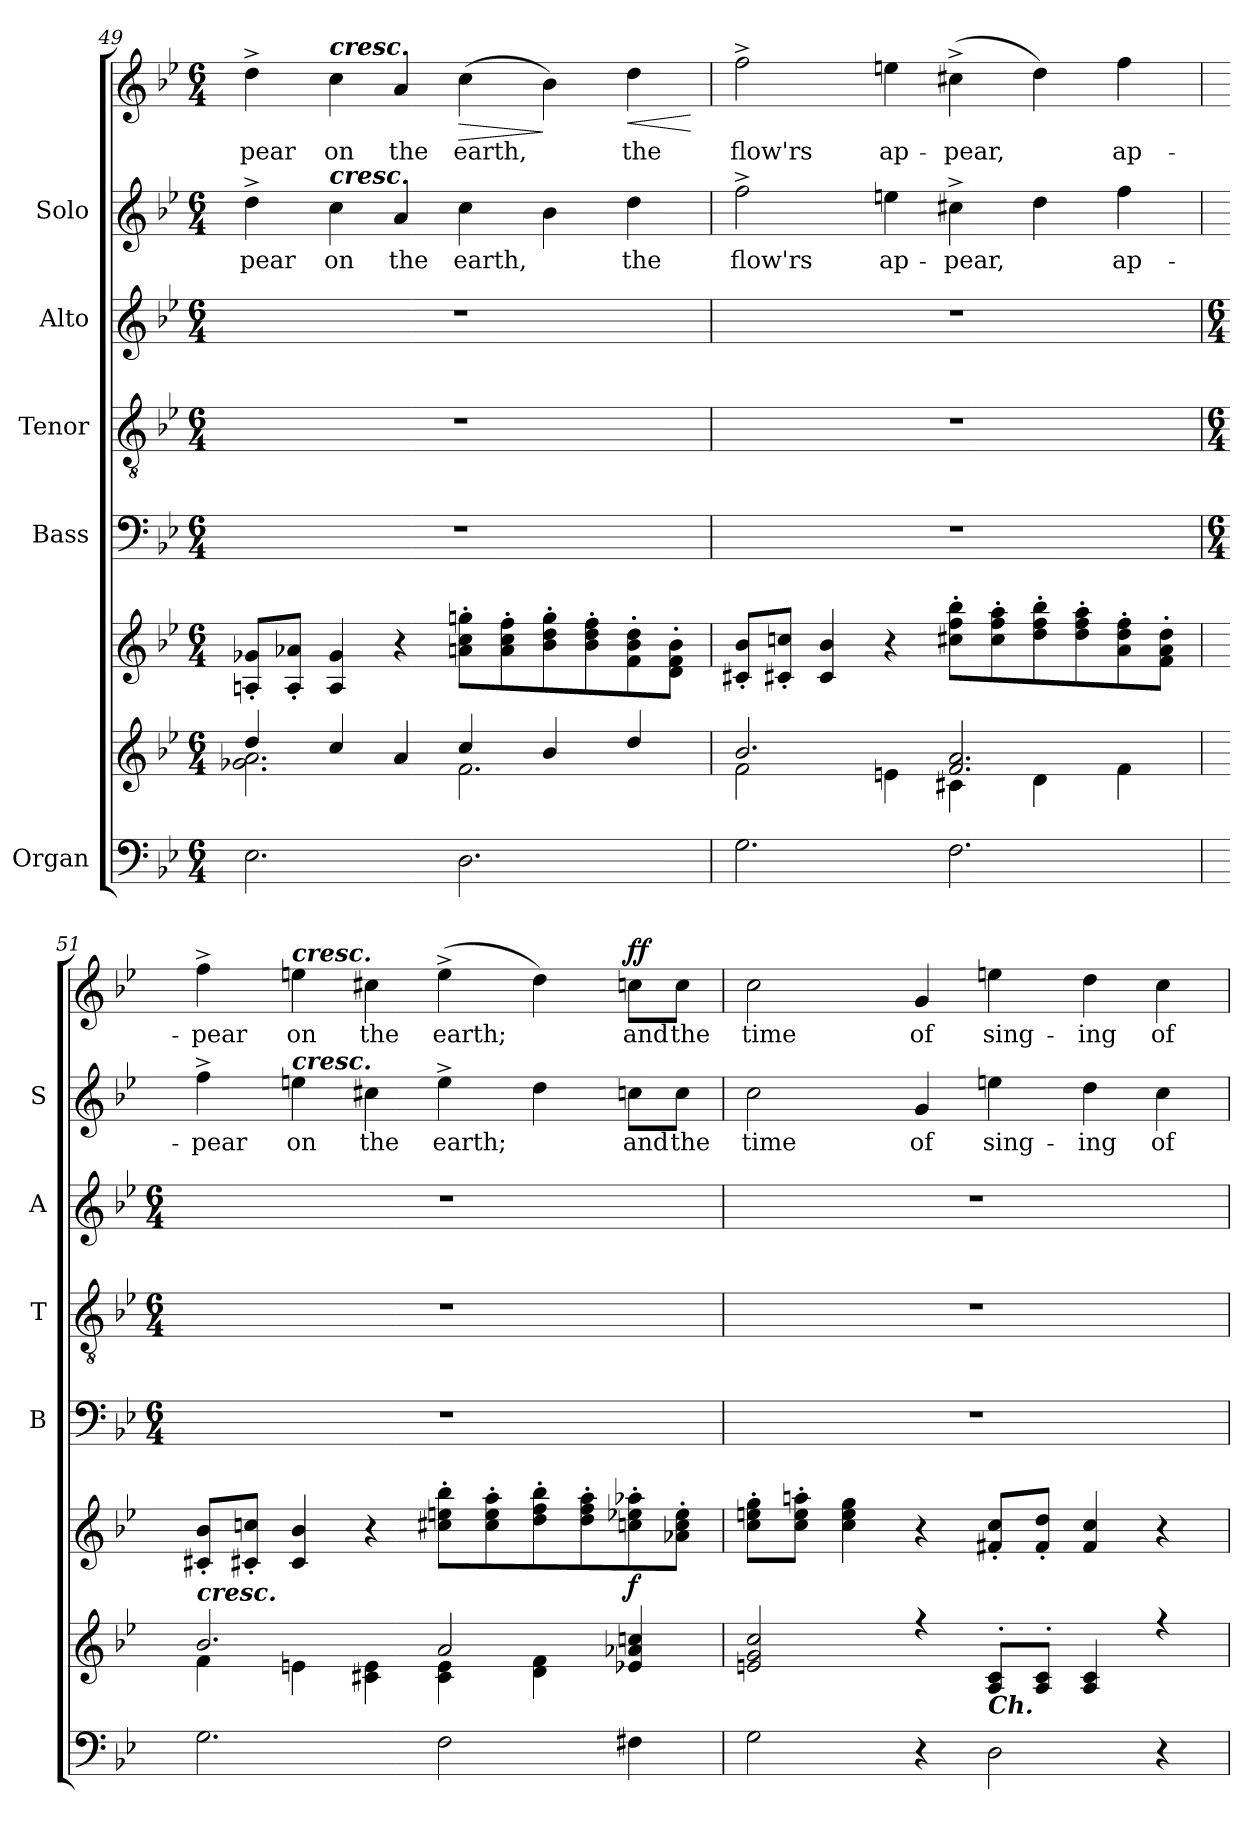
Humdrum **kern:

**kern	**kern	**kern	**dynam	**kern	**kern	**kern	**kern	**text	**kern	**text	**dynam
*part5	*part5	*part5	*part5	*part4	*part3	*part2	*part1	*part1	*part1	*part1	*part1
*staff8	*staff7	*staff6	*staff6/7/8	*staff5	*staff4	*staff3	*staff2	*staff2	*staff1	*staff1	*staff1/2
*I"Organ	*	*	*	*I"Bass	*I"Tenor	*I"Alto	*I"Solo	*	*	*	*
*	*	*	*	*I'B	*I'T	*I'A	*I'S	*	*	*	*
*clefF4	*clefG2	*clefG2	*	*clefF4	*clefGv2	*clefG2	*	*	*clefG2	*	*
*k[b-e-]	*k[b-e-]	*k[b-e-]	*	*k[b-e-]	*k[b-e-]	*k[b-e-]	*k[b-e-]	*	*k[b-e-]	*	*
*B-:	*B-:	*B-:	*	*B-:	*B-:	*B-:	*B-:	*	*B-:	*	*
*M6/4	*M6/4	*M6/4	*	*M6/4	*M6/4	*M6/4	*M6/4	*	*M6/4	*	*
=49	=49	=49	=49	=49	=49	=49	=49	=49	=49	=49	=49
*	*^	*	*	*	*	*	*	*	*	*	*
!	!	!	!	!	!	!	!	!	!LO:LY:b	!	!LO:LY:b	!
2.E-	4dd/	2.g-X\ 2.a\	8An' 8g-X'L	.	1.r	1.r	1.r	4dd^	-pear	4dd^	-pear	.
.	.	.	8A' 8a-X'J	.	.	.	.	.	.	.	.	.
!	!	!	!	!	!	!	!	!	!	!LO:TX:a:Bi:t=cresc.	!	!
!	!	!	!	!	!	!	!	!LO:TX:a:Bi:t=cresc.	!	!	!	!
!	!	!	!	!	!	!	!	!	!LO:LY:b	!	!LO:LY:b	!
.	4cc/	.	4A 4g-	.	.	.	.	4cc	on	4cc	on	.
!	!	!	!	!	!	!	!	!	!LO:LY:b	!	!LO:LY:b	!
.	4a	.	4r	.	.	.	.	4a	the	4a	the	.
!	!	!	!	!	!	!	!	!	!LO:LY:b	!	!LO:LY:b	!LO:HP:b
2.D	4cc/	2.f\	8an' 8cc' 8ggn'L	.	.	.	.	4cc	earth,	(>4cc	earth,	>
.	.	.	8a' 8cc' 8ff'	.	.	.	.	.	.	.	.	.
.	4b-/	.	8b-' 8dd' 8gg'	.	.	.	.	4b-	.	4b-)	.	]
.	.	.	8b-' 8dd' 8ff'	.	.	.	.	.	.	.	.	.
!	!	!	!	!	!	!	!	!	!LO:LY:b	!	!LO:LY:b	!LO:HP:b
.	4dd/	.	8f' 8b-' 8dd'	.	.	.	.	4dd	the	4dd	the	<
.	.	.	8d' 8f' 8b-'J	.	.	.	.	.	.	.	.	.
*	*v	*v	*	*	*	*	*	*	*	*	*	*
.	.	.	.	.	.	.	.	.	.	.	[
=50	=50	=50	=50	=50	=50	=50	=50	=50	=50	=50	=50
*	*^	*	*	*	*	*	*	*	*	*	*
!	!	!	!	!	!	!	!	!	!LO:LY:b	!	!LO:LY:b	!
2.G	2.b-/	2f\	8c#X' 8b-'L	.	1.r	1.r	1.r	2ff^	flow'rs	2ff^	flow'rs	.
.	.	.	8c#X' 8ccn'J	.	.	.	.	.	.	.	.	.
.	.	.	4c# 4b-	.	.	.	.	.	.	.	.	.
!	!	!	!	!	!	!	!	!	!LO:LY:b	!	!LO:LY:b	!
.	.	4en\	4r	.	.	.	.	4een	ap-	4een	ap-	.
!	!	!	!	!	!	!	!	!	!LO:LY:b	!	!LO:LY:b	!
2.F	2.f 2.a	4c#X\	8cc#X' 8ff' 8bb-'L	.	.	.	.	4cc#X^	-pear,	(>4cc#X^	-pear,	.
.	.	.	8cc#' 8ff' 8aa'	.	.	.	.	.	.	.	.	.
.	.	4d\	8dd' 8ff' 8bb-'	.	.	.	.	4dd	.	4dd)	.	.
.	.	.	8dd' 8ff' 8aa'	.	.	.	.	.	.	.	.	.
!	!	!	!	!	!	!	!	!	!LO:LY:b	!	!LO:LY:b	!
.	.	4f\	8a' 8dd' 8ff'	.	.	.	.	4ff	ap-	4ff	ap-	.
.	.	.	8f' 8a' 8dd'J	.	.	.	.	.	.	.	.	.
!!LO:LB:g=z
=51	=51	=51	=51	=51	=51	=51	=51	=51	=51	=51	=51	=51
*	*	*	*	*	*M6/4	*M6/4	*M6/4	*	*	*	*	*
!	!LO:TX:a:Bi:t=cresc.	!	!	!	!	!	!	!	!	!	!	!
!	!	!	!	!	!	!	!	!	!LO:LY:b	!	!LO:LY:b	!
2.G	2.b-/	4f\	8c#X' 8b-'L	.	1.r	1.r	1.r	4ff^	-pear	4ff^	-pear	.
.	.	.	8c#X' 8ccn'J	.	.	.	.	.	.	.	.	.
!	!	!	!	!	!	!	!	!	!	!LO:TX:a:Bi:t=cresc.	!	!
!	!	!	!	!	!	!	!	!LO:TX:a:Bi:t=cresc.	!	!	!	!
!	!	!	!	!	!	!	!	!	!LO:LY:b	!	!LO:LY:b	!
.	.	4en\	4c# 4b-	.	.	.	.	4een	on	4een	on	.
!	!	!	!	!	!	!	!	!	!LO:LY:b	!	!LO:LY:b	!
.	.	4c#X\ 4e\	4r	.	.	.	.	4cc#X	the	4cc#X	the	.
!	!	!	!	!	!	!	!	!	!LO:LY:b	!	!LO:LY:b	!
2F	2a	4c#\ 4e\	8cc#X' 8een' 8bb-'L	.	.	.	.	4ee^	earth;	(>4ee^	earth;	.
.	.	.	8cc#' 8ee' 8aa'	.	.	.	.	.	.	.	.	.
.	.	4d\ 4f\	8dd' 8ff' 8bb-'	.	.	.	.	4dd	.	4dd)	.	.
.	.	.	8dd' 8ff' 8aa'	.	.	.	.	.	.	.	.	.
!	!	!	!	!LO:DY:b	!	!	!	!	!LO:LY:b	!	!LO:LY:b	!LO:DY:b=2
!	!	!	!	!	!	!	!	!	!	!	!	!LO:DY:n=1:b
4F#X	4e-X 4a-X 4ccn	4ryy	8ccn' 8ee-X' 8aa-X'	f	.	.	.	8ccn\L	and	8ccn\L	and	f f
!	!	!	!	!	!	!	!	!	!LO:LY:b	!	!LO:LY:b	!
.	.	.	8a-X' 8cc' 8ee-'J	.	.	.	.	8cc\J	the	8cc\J	the	.
=52	=52	=52	=52	=52	=52	=52	=52	=52	=52	=52	=52	=52
!	!	!LO:N:vis=1	!	!	!	!	!	!	!LO:LY:b	!	!LO:LY:b	!
2G	2en 2g 2cc	1.ryy	8cc' 8een' 8gg'L	.	1.r	1.r	1.r	2cc	time	2cc	time	.
.	.	.	8cc' 8ee' 8aan'J	.	.	.	.	.	.	.	.	.
.	.	.	4cc 4ee 4gg	.	.	.	.	.	.	.	.	.
!	!	!	!	!	!	!	!	!	!LO:LY:b	!	!LO:LY:b	!
4r	4r	.	4r	.	.	.	.	4g	of	4g	of	.
!	!LO:TX:b:Bi:t=Ch.	!	!	!	!	!	!	!	!	!	!	!
!	!	!	!	!	!	!	!	!	!LO:LY:b	!	!LO:LY:b	!
2D	8A' 8c'L	.	8f#X' 8cc'L	.	.	.	.	4een	sing-	4een	sing-	.
.	8A' 8c'J	.	8f#' 8dd'J	.	.	.	.	.	.	.	.	.
!	!	!	!	!	!	!	!	!	!LO:LY:b	!	!LO:LY:b	!
.	4A 4c	.	4f# 4cc	.	.	.	.	4dd	-ing	4dd	-ing	.
!	!	!	!	!	!	!	!	!	!LO:LY:b	!	!LO:LY:b	!
4r	4r	.	4r	.	.	.	.	4cc	of	4cc	of	.
*	*v	*v	*	*	*	*	*	*	*	*	*	*
=	=	=	=	=	=	=	=	=	=	=	=
*-	*-	*-	*-	*-	*-	*-	*-	*-	*-	*-	*-
